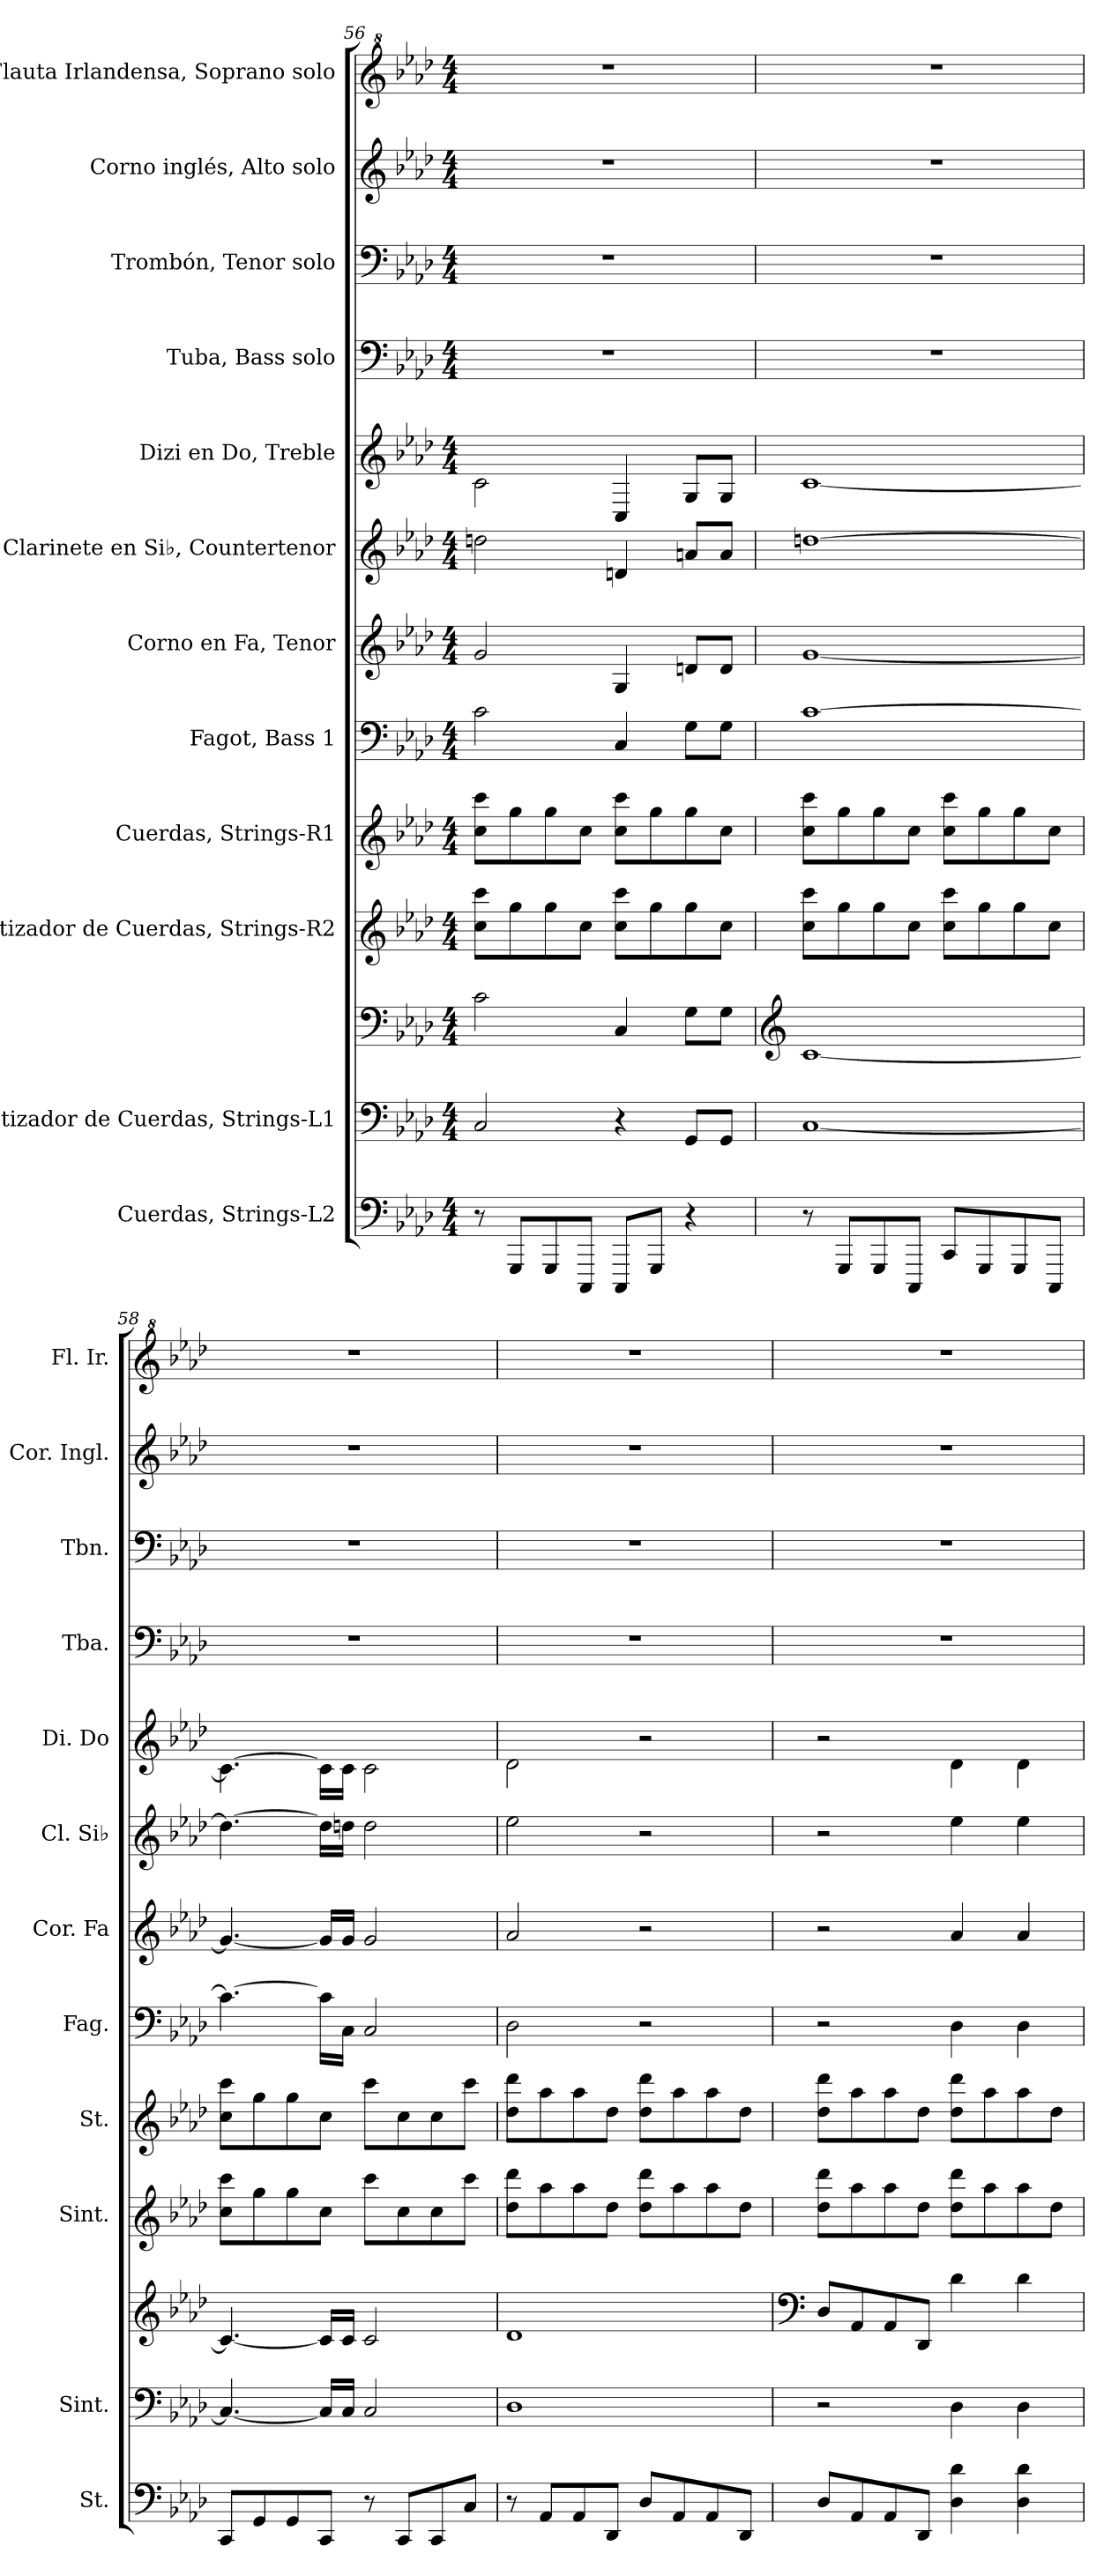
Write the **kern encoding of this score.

**kern	**kern	**kern	**kern	**kern	**kern	**kern	**kern	**kern	**kern	**kern	**kern	**kern
*part12	*part11	*part11	*part10	*part9	*part8	*part7	*part6	*part5	*part4	*part3	*part2	*part1
*staff13	*staff12	*staff11	*staff10	*staff9	*staff8	*staff7	*staff6	*staff5	*staff4	*staff3	*staff2	*staff1
*I"Cuerdas, Strings-L2	*I"Sintetizador de Cuerdas, Strings-L1	*	*I"Sintetizador de Cuerdas, Strings-R2	*I"Cuerdas, Strings-R1	*I"Fagot, Bass 1	*I"Corno en Fa, Tenor	*I"Clarinete en Si♭, Countertenor	*I"Dizi en Do, Treble	*I"Tuba, Bass solo	*I"Trombón, Tenor solo	*I"Corno inglés, Alto solo	*I"Flauta Irlandensa, Soprano solo
*I'St.	*I'Sint.	*	*I'Sint.	*I'St.	*I'Fag.	*I'Cor. Fa	*I'Cl. Si♭	*I'Di. Do	*I'Tba.	*I'Tbn.	*I'Cor. Ingl.	*I'Fl. Ir.
*clefF4	*clefF4	*clefF4	*clefG2	*clefG2	*clefF4	*clefG2	*clefG2	*clefG2	*clefF4	*clefF4	*clefG2	*clefG^2
*	*	*	*	*	*	*ITrd4c7	*ITrd1c2	*ITrd-7c-12	*	*	*ITrd4c7	*
*k[b-e-a-d-]	*k[b-e-a-d-]	*k[b-e-a-d-]	*k[b-e-a-d-]	*k[b-e-a-d-]	*k[b-e-a-d-]	*k[b-e-a-d-g-]	*k[b-e-a-d-g-c-]	*k[b-e-a-d-]	*k[b-e-a-d-]	*k[b-e-a-d-]	*k[b-e-a-d-g-]	*k[b-e-a-d-]
*M4/4	*M4/4	*M4/4	*M4/4	*M4/4	*M4/4	*M4/4	*M4/4	*M4/4	*M4/4	*M4/4	*M4/4	*M4/4
=56	=56	=56	=56	=56	=56	=56	=56	=56	=56	=56	=56	=56
8r	2C/	2c\	8cc\ 8ccc\L	8cc\ 8ccc\L	2c\	2c/	2ccn\	2cc\	1r	1r	1r	1r
8GGG/L	.	.	8gg\	8gg\	.	.	.	.	.	.	.	.
8GGG/	.	.	8gg\	8gg\	.	.	.	.	.	.	.	.
8CCC/J	.	.	8cc\J	8cc\J	.	.	.	.	.	.	.	.
8CCC/L	4r	4C/	8cc\ 8ccc\L	8cc\ 8ccc\L	4C/	4C/	4cn/	4c/	.	.	.	.
8GGG/J	.	.	8gg\	8gg\	.	.	.	.	.	.	.	.
4r	8GG/L	8G\L	8gg\	8gg\	8G\L	8Gn/L	8gn/L	8g/L	.	.	.	.
.	8GG/J	8G\J	8cc\J	8cc\J	8G\J	8G/J	8g/J	8g/J	.	.	.	.
=57	=57	=57	=57	=57	=57	=57	=57	=57	=57	=57	=57	=57
*	*	*clefG2	*	*	*	*	*	*	*	*	*	*
8r	[1C	[1c	8cc\ 8ccc\L	8cc\ 8ccc\L	[1c	[1c	[1ccn	[1cc	1r	1r	1r	1r
8GGG/L	.	.	8gg\	8gg\	.	.	.	.	.	.	.	.
8GGG/	.	.	8gg\	8gg\	.	.	.	.	.	.	.	.
8CCC/J	.	.	8cc\J	8cc\J	.	.	.	.	.	.	.	.
8CC/L	.	.	8cc\ 8ccc\L	8cc\ 8ccc\L	.	.	.	.	.	.	.	.
8GGG/	.	.	8gg\	8gg\	.	.	.	.	.	.	.	.
8GGG/	.	.	8gg\	8gg\	.	.	.	.	.	.	.	.
8CCC/J	.	.	8cc\J	8cc\J	.	.	.	.	.	.	.	.
!!LO:PB:g=z
=58	=58	=58	=58	=58	=58	=58	=58	=58	=58	=58	=58	=58
8CC/L	4.C/_	4.c/_	8cc\ 8ccc\L	8cc\ 8ccc\L	4.c\_	4.c/_	4.cc\_	4.cc\_	1r	1r	1r	1r
8GG/	.	.	8gg\	8gg\	.	.	.	.	.	.	.	.
8GG/	.	.	8gg\	8gg\	.	.	.	.	.	.	.	.
8CC/J	16C/LL]	16c/LL]	8cc\J	8cc\J	16c\LL]	16c/LL]	16cc\LL]	16cc\LL]	.	.	.	.
.	16C/JJ	16c/JJ	.	.	16C\JJ	16c/JJ	16ccn\JJ	16cc\JJ	.	.	.	.
8r	2C/	2c/	8ccc\L	8ccc\L	2C/	2c/	2cc\	2cc\	.	.	.	.
8CC/L	.	.	8cc\	8cc\	.	.	.	.	.	.	.	.
8CC/	.	.	8cc\	8cc\	.	.	.	.	.	.	.	.
8C/J	.	.	8ccc\J	8ccc\J	.	.	.	.	.	.	.	.
=59	=59	=59	=59	=59	=59	=59	=59	=59	=59	=59	=59	=59
8r	1D-	1d-	8dd-\ 8ddd-\L	8dd-\ 8ddd-\L	2D-\	2d-/	2dd-\	2dd-\	1r	1r	1r	1r
8AA-/L	.	.	8aa-\	8aa-\	.	.	.	.	.	.	.	.
8AA-/	.	.	8aa-\	8aa-\	.	.	.	.	.	.	.	.
8DD-/J	.	.	8dd-\J	8dd-\J	.	.	.	.	.	.	.	.
8D-/L	.	.	8dd-\ 8ddd-\L	8dd-\ 8ddd-\L	2r	2r	2r	2r	.	.	.	.
8AA-/	.	.	8aa-\	8aa-\	.	.	.	.	.	.	.	.
8AA-/	.	.	8aa-\	8aa-\	.	.	.	.	.	.	.	.
8DD-/J	.	.	8dd-\J	8dd-\J	.	.	.	.	.	.	.	.
=60	=60	=60	=60	=60	=60	=60	=60	=60	=60	=60	=60	=60
*	*	*clefF4	*	*	*	*	*	*	*	*	*	*
8D-/L	2r	8D-/L	8dd-\ 8ddd-\L	8dd-\ 8ddd-\L	2r	2r	2r	2r	1r	1r	1r	1r
8AA-/	.	8AA-/	8aa-\	8aa-\	.	.	.	.	.	.	.	.
8AA-/	.	8AA-/	8aa-\	8aa-\	.	.	.	.	.	.	.	.
8DD-/J	.	8DD-/J	8dd-\J	8dd-\J	.	.	.	.	.	.	.	.
4D-\ 4d-\	4D-\	4d-\	8dd-\ 8ddd-\L	8dd-\ 8ddd-\L	4D-\	4d-/	4dd-\	4dd-\	.	.	.	.
.	.	.	8aa-\	8aa-\	.	.	.	.	.	.	.	.
4D-\ 4d-\	4D-\	4d-\	8aa-\	8aa-\	4D-\	4d-/	4dd-\	4dd-\	.	.	.	.
.	.	.	8dd-\J	8dd-\J	.	.	.	.	.	.	.	.
=	=	=	=	=	=	=	=	=	=	=	=	=
*-	*-	*-	*-	*-	*-	*-	*-	*-	*-	*-	*-	*-
